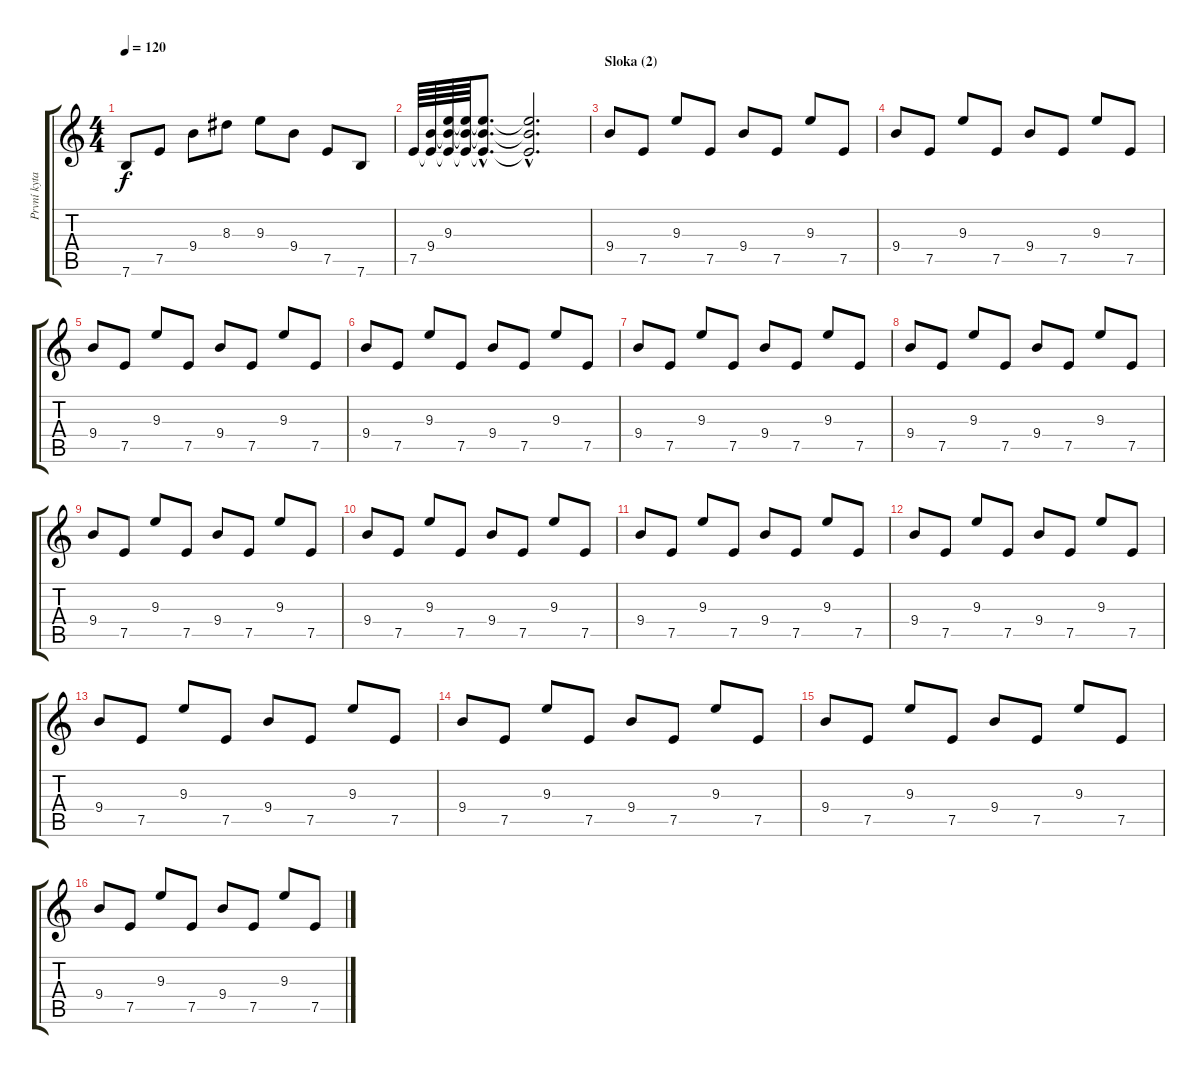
\track ("První kytara" "První kyta") {instrument electricguitarclean}
\staff {score tabs}
\tuning (E4 B3 G3 D3 A2 E2) {hide}
\ts (4 4)
\tempo 120
\clef g2
\ks c
7.6.8{dy f} 7.5.8 9.4.8 8.3.8 9.3.8 9.4.8 7.5.8 7.6.8 |
7.5.64 (9.4 7.5{t}).64 (9.3 9.4{t} 7.5{t}).64 (9.3{t} 9.4{t} 7.5{t}).64 (9.3{hac t} 9.4{hac t} 7.5{hac t}).8{d} (9.3{hac t} 9.4{hac t} 7.5{hac t}).2{d} |
\section ("" "Sloka (2)")
9.4.8 7.5.8 9.3.8 7.5.8 9.4.8 7.5.8 9.3.8 7.5.8 |
9.4.8 7.5.8 9.3.8 7.5.8 9.4.8 7.5.8 9.3.8 7.5.8 |
9.4.8 7.5.8 9.3.8 7.5.8 9.4.8 7.5.8 9.3.8 7.5.8 |
9.4.8 7.5.8 9.3.8 7.5.8 9.4.8 7.5.8 9.3.8 7.5.8 |
9.4.8 7.5.8 9.3.8 7.5.8 9.4.8 7.5.8 9.3.8 7.5.8 |
9.4.8 7.5.8 9.3.8 7.5.8 9.4.8 7.5.8 9.3.8 7.5.8 |
9.4.8 7.5.8 9.3.8 7.5.8 9.4.8 7.5.8 9.3.8 7.5.8 |
9.4.8 7.5.8 9.3.8 7.5.8 9.4.8 7.5.8 9.3.8 7.5.8 |
9.4.8 7.5.8 9.3.8 7.5.8 9.4.8 7.5.8 9.3.8 7.5.8 |
9.4.8 7.5.8 9.3.8 7.5.8 9.4.8 7.5.8 9.3.8 7.5.8 |
9.4.8 7.5.8 9.3.8 7.5.8 9.4.8 7.5.8 9.3.8 7.5.8 |
9.4.8 7.5.8 9.3.8 7.5.8 9.4.8 7.5.8 9.3.8 7.5.8 |
9.4.8 7.5.8 9.3.8 7.5.8 9.4.8 7.5.8 9.3.8 7.5.8 |
9.4.8 7.5.8 9.3.8 7.5.8 9.4.8 7.5.8 9.3.8 7.5.8
